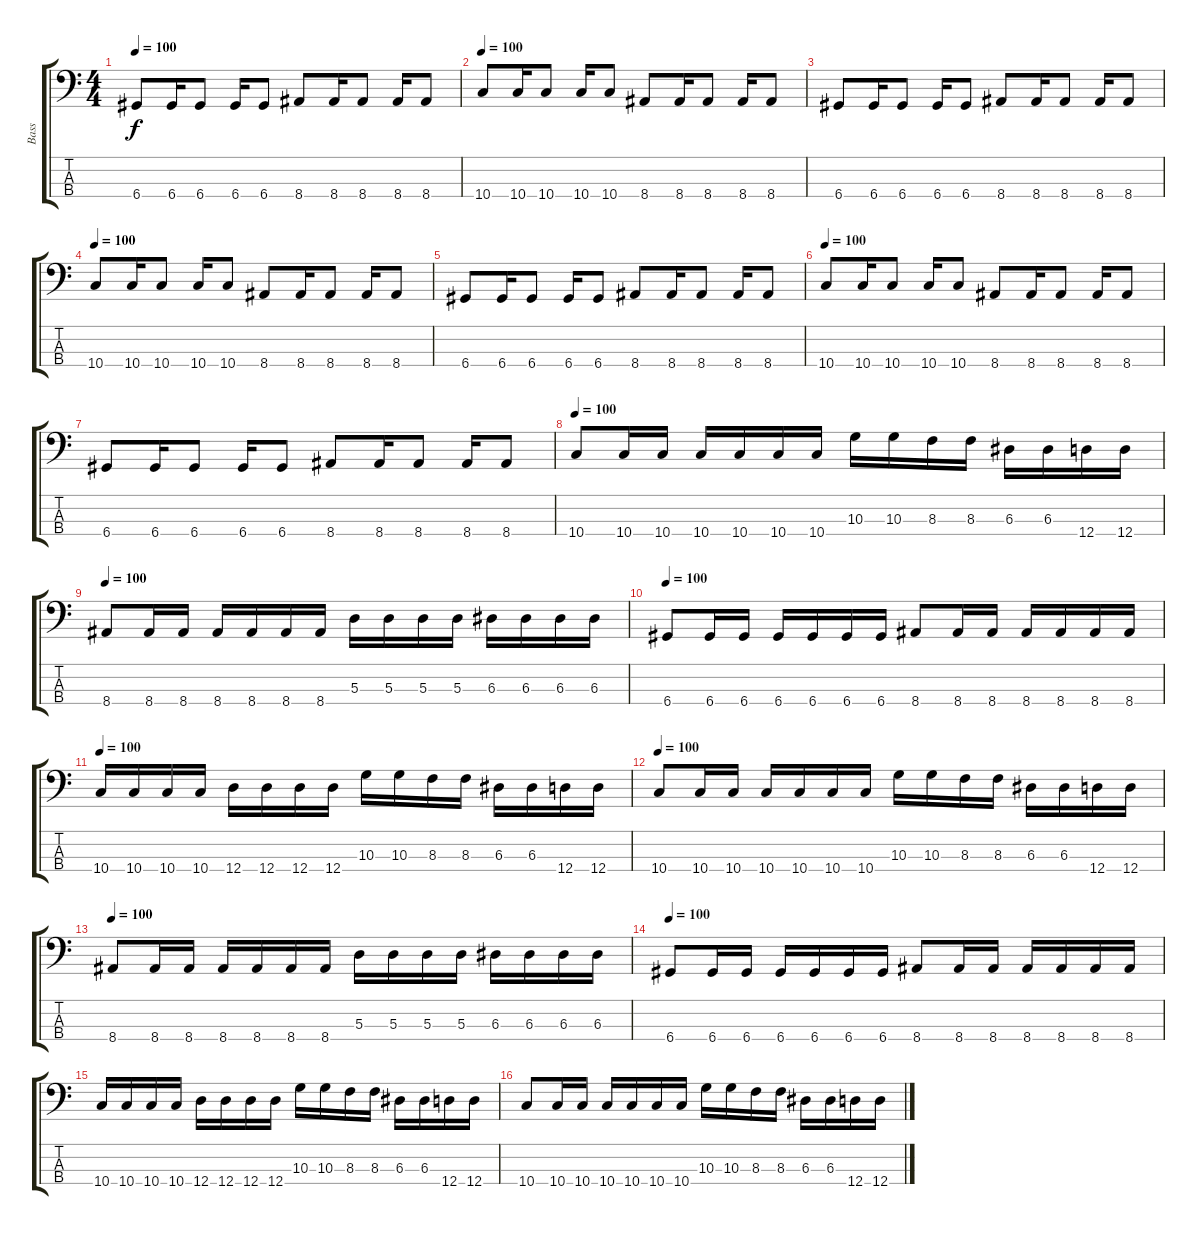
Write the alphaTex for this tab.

\track ("Bass" "Bass") {instrument electricbasspick}
\staff {score tabs}
\tuning (G2 D2 A1 D1) {hide}
\ts (4 4)
\tempo 100
\clef f4
\ks c
6.4.8{dy f} 6.4.16 6.4.8 6.4.16 6.4.8 8.4.8 8.4.16 8.4.8 8.4.16 8.4.8 |
\tempo 100
10.4.8 10.4.16 10.4.8 10.4.16 10.4.8 8.4.8 8.4.16 8.4.8 8.4.16 8.4.8 |
6.4.8 6.4.16 6.4.8 6.4.16 6.4.8 8.4.8 8.4.16 8.4.8 8.4.16 8.4.8 |
\tempo 100
10.4.8 10.4.16 10.4.8 10.4.16 10.4.8 8.4.8 8.4.16 8.4.8 8.4.16 8.4.8 |
6.4.8 6.4.16 6.4.8 6.4.16 6.4.8 8.4.8 8.4.16 8.4.8 8.4.16 8.4.8 |
\tempo 100
10.4.8 10.4.16 10.4.8 10.4.16 10.4.8 8.4.8 8.4.16 8.4.8 8.4.16 8.4.8 |
6.4.8 6.4.16 6.4.8 6.4.16 6.4.8 8.4.8 8.4.16 8.4.8 8.4.16 8.4.8 |
\tempo 100
10.4.8 10.4.16 10.4.16 10.4.16 10.4.16 10.4.16 10.4.16 10.3.16 10.3.16 8.3.16 8.3.16 6.3.16 6.3.16 12.4.16 12.4.16 |
\tempo 100
8.4.8 8.4.16 8.4.16 8.4.16 8.4.16 8.4.16 8.4.16 5.3.16 5.3.16 5.3.16 5.3.16 6.3.16 6.3.16 6.3.16 6.3.16 |
\tempo 100
6.4.8 6.4.16 6.4.16 6.4.16 6.4.16 6.4.16 6.4.16 8.4.8 8.4.16 8.4.16 8.4.16 8.4.16 8.4.16 8.4.16 |
\tempo 100
10.4.16 10.4.16 10.4.16 10.4.16 12.4.16 12.4.16 12.4.16 12.4.16 10.3.16 10.3.16 8.3.16 8.3.16 6.3.16 6.3.16 12.4.16 12.4.16 |
\tempo 100
10.4.8 10.4.16 10.4.16 10.4.16 10.4.16 10.4.16 10.4.16 10.3.16 10.3.16 8.3.16 8.3.16 6.3.16 6.3.16 12.4.16 12.4.16 |
\tempo 100
8.4.8 8.4.16 8.4.16 8.4.16 8.4.16 8.4.16 8.4.16 5.3.16 5.3.16 5.3.16 5.3.16 6.3.16 6.3.16 6.3.16 6.3.16 |
\tempo 100
6.4.8 6.4.16 6.4.16 6.4.16 6.4.16 6.4.16 6.4.16 8.4.8 8.4.16 8.4.16 8.4.16 8.4.16 8.4.16 8.4.16 |
10.4.16 10.4.16 10.4.16 10.4.16 12.4.16 12.4.16 12.4.16 12.4.16 10.3.16 10.3.16 8.3.16 8.3.16 6.3.16 6.3.16 12.4.16 12.4.16 |
10.4.8 10.4.16 10.4.16 10.4.16 10.4.16 10.4.16 10.4.16 10.3.16 10.3.16 8.3.16 8.3.16 6.3.16 6.3.16 12.4.16 12.4.16
